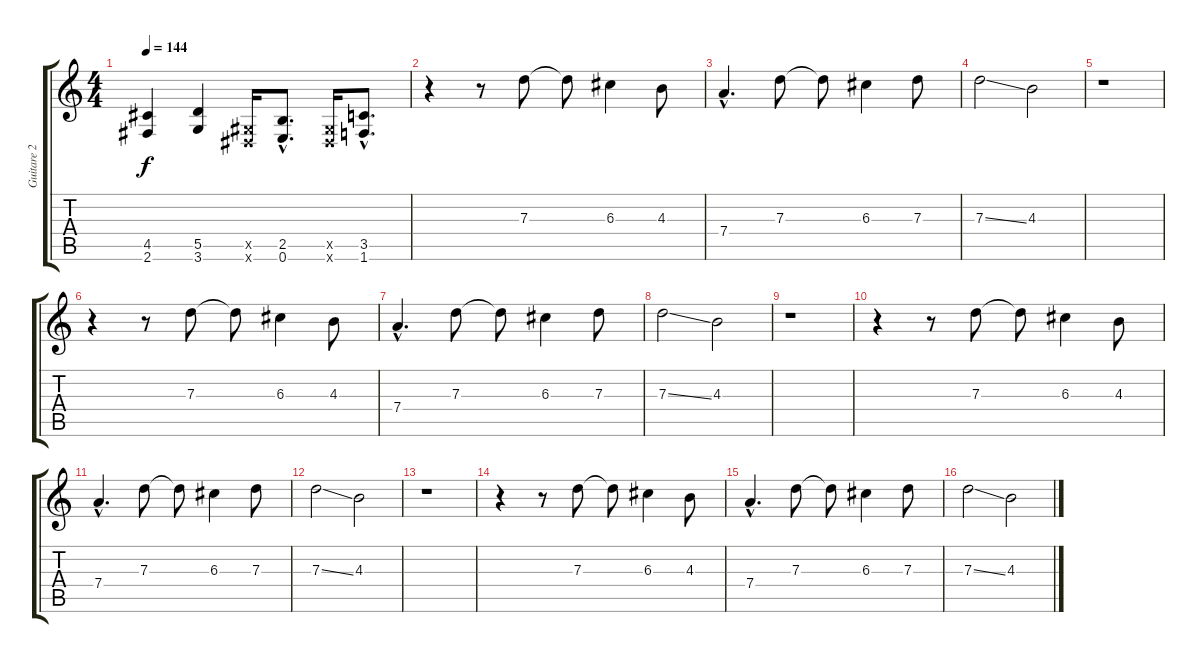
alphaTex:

\track ("Guitare 2" "Guitare 2") {instrument distortionguitar}
\staff {score tabs}
\tuning (E4 B3 G3 D3 A2 E2) {hide}
\ts (4 4)
\tempo 144
\clef g2
\ks c
(4.5 2.6).4{dy f} (5.5 3.6).4 (-1.5{x} -1.6{x}).16 (2.5{hac} 0.6{hac}).8{d} (-1.5{x} -1.6{x}).16 (3.5{hac} 1.6{hac}).8{d} |
r.4{instrument distortionguitar} r.8 7.3.8 7.3{t}.8 6.3.4 4.3.8 |
7.4{hac}.4{d} 7.3.8 7.3{t}.8 6.3.4 7.3.8 |
7.3{ss}.2 4.3.2 |
r.1 |
r.4 r.8 7.3.8 7.3{t}.8 6.3.4 4.3.8 |
7.4{hac}.4{d} 7.3.8 7.3{t}.8 6.3.4 7.3.8 |
7.3{ss}.2 4.3.2 |
r.1 |
r.4 r.8 7.3.8 7.3{t}.8 6.3.4 4.3.8 |
7.4{hac}.4{d} 7.3.8 7.3{t}.8 6.3.4 7.3.8 |
7.3{ss}.2 4.3.2 |
r.1 |
r.4 r.8 7.3.8 7.3{t}.8 6.3.4 4.3.8 |
7.4{hac}.4{d} 7.3.8 7.3{t}.8 6.3.4 7.3.8 |
7.3{ss}.2 4.3.2
